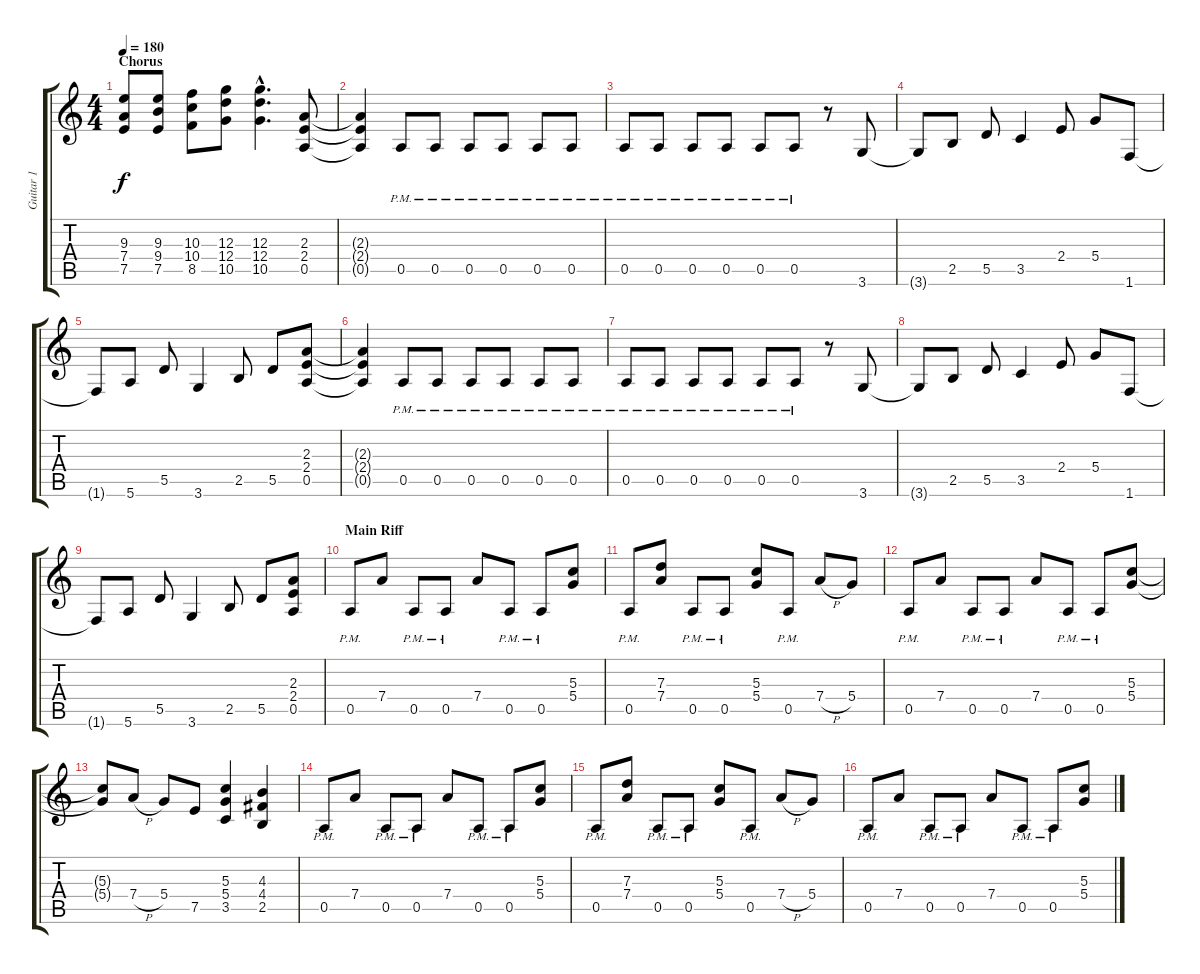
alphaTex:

\track ("Guitar 1" "Guitar 1") {instrument distortionguitar}
\staff {score tabs}
\tuning (E4 B3 G3 D3 A2 E2) {hide}
\ts (4 4)
\section ("" "Chorus")
\tempo 180
\clef g2
\ks c
(9.3 7.4 7.5).8{dy f} (9.3 9.4 7.5).8 (10.3 10.4 8.5).8 (12.3 12.4 10.5).8 (12.3{hac} 12.4{hac} 10.5{hac}).4{d} (2.3 2.4 0.5).8 |
(2.3{t} 2.4{t} 0.5{t}).4 0.5{pm}.8 0.5{pm}.8 0.5{pm}.8 0.5{pm}.8 0.5{pm}.8 0.5{pm}.8 |
0.5{pm}.8 0.5{pm}.8 0.5{pm}.8 0.5{pm}.8 0.5{pm}.8 0.5{pm}.8 r.8 3.6.8 |
3.6{t}.8 2.5.8 5.5.8 3.5.4 2.4.8 5.4.8 1.6.8 |
1.6{t}.8 5.6.8 5.5.8 3.6.4 2.5.8 5.5.8 (2.3 2.4 0.5).8 |
(2.3{t} 2.4{t} 0.5{t}).4 0.5{pm}.8 0.5{pm}.8 0.5{pm}.8 0.5{pm}.8 0.5{pm}.8 0.5{pm}.8 |
0.5{pm}.8 0.5{pm}.8 0.5{pm}.8 0.5{pm}.8 0.5{pm}.8 0.5{pm}.8 r.8 3.6.8 |
3.6{t}.8 2.5.8 5.5.8 3.5.4 2.4.8 5.4.8 1.6.8 |
1.6{t}.8 5.6.8 5.5.8 3.6.4 2.5.8 5.5.8 (2.3 2.4 0.5).8 |
\section ("" "Main Riff")
0.5{pm}.8 7.4.8 0.5{pm}.8 0.5{pm}.8 7.4.8 0.5{pm}.8 0.5{pm}.8 (5.3 5.4).8 |
0.5{pm}.8 (7.3 7.4).8 0.5{pm}.8 0.5{pm}.8 (5.3 5.4).8 0.5{pm}.8 7.4{h}.8 5.4.8 |
0.5{pm}.8 7.4.8 0.5{pm}.8 0.5{pm}.8 7.4.8 0.5{pm}.8 0.5{pm}.8 (5.3 5.4).8 |
(5.3{t} 5.4{t}).8 7.4{h}.8 5.4.8 7.5.8 (5.3 5.4 3.5).4 (4.3 4.4 2.5).4 |
0.5{pm}.8 7.4.8 0.5{pm}.8 0.5{pm}.8 7.4.8 0.5{pm}.8 0.5{pm}.8 (5.3 5.4).8 |
0.5{pm}.8 (7.3 7.4).8 0.5{pm}.8 0.5{pm}.8 (5.3 5.4).8 0.5{pm}.8 7.4{h}.8 5.4.8 |
0.5{pm}.8 7.4.8 0.5{pm}.8 0.5{pm}.8 7.4.8 0.5{pm}.8 0.5{pm}.8 (5.3 5.4).8
